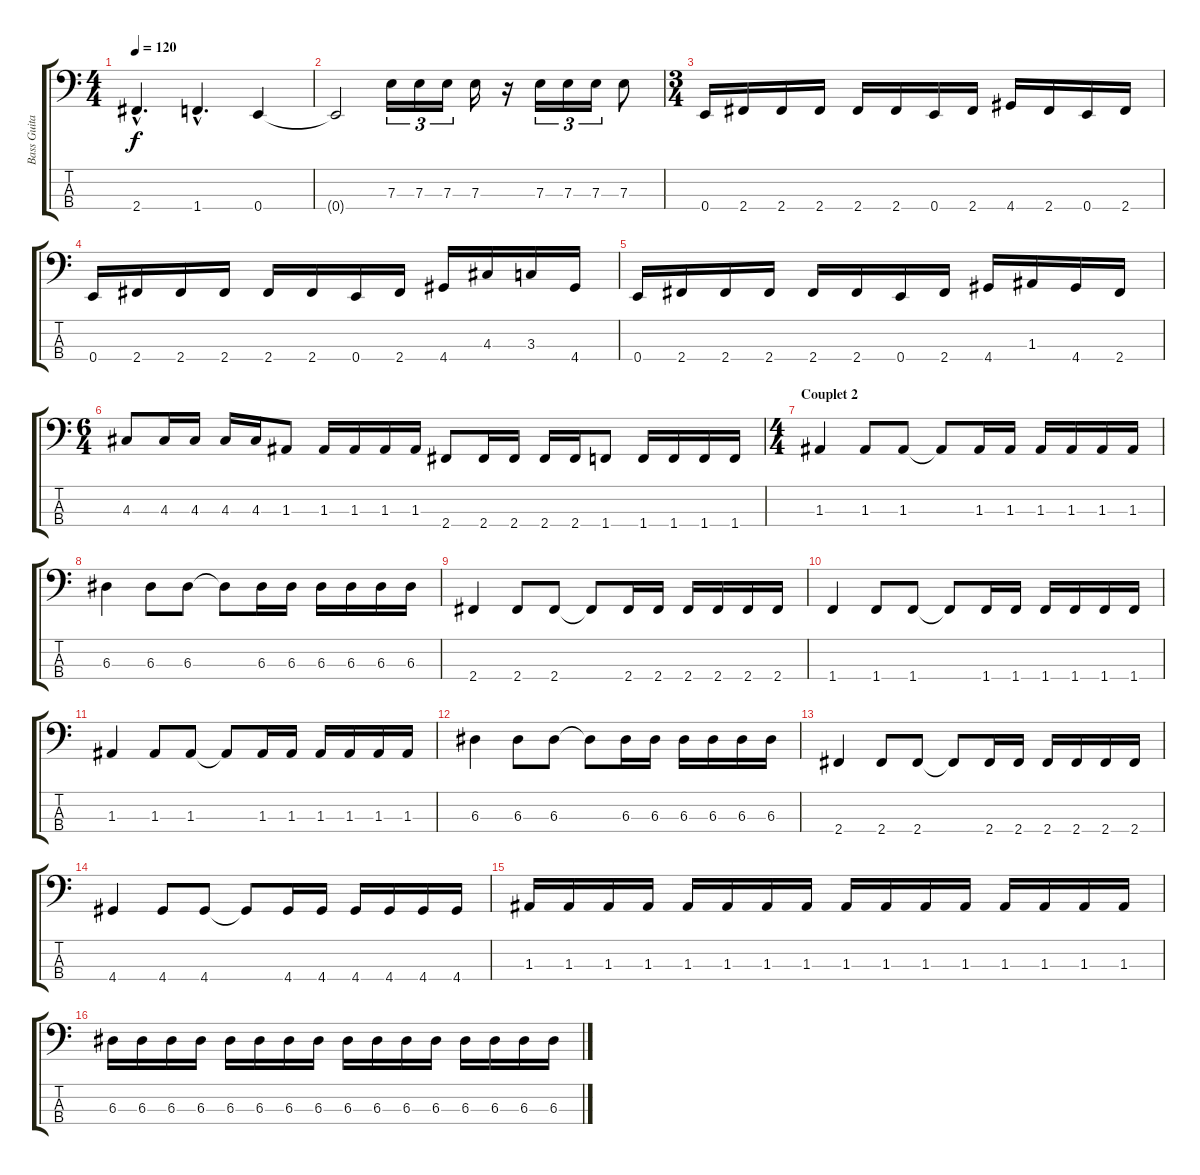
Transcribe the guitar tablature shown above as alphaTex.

\track ("Bass Guitar" "Bass Guita") {instrument electricbassfinger}
\staff {score tabs}
\tuning (G2 D2 A1 E1) {hide}
\ts (4 4)
\tempo 120
\clef f4
\ks c
2.4{hac}.4{d dy f} 1.4{hac}.4{d} 0.4.4 |
0.4{t}.2 7.3.16{tu (3 2)} 7.3.16{tu (3 2)} 7.3.16{tu (3 2)} 7.3.16 r.16 7.3.16{tu (3 2)} 7.3.16{tu (3 2)} 7.3.16{tu (3 2)} 7.3.8 |
\ts (3 4)
0.4.16 2.4.16 2.4.16 2.4.16 2.4.16 2.4.16 0.4.16 2.4.16 4.4.16 2.4.16 0.4.16 2.4.16 |
0.4.16 2.4.16 2.4.16 2.4.16 2.4.16 2.4.16 0.4.16 2.4.16 4.4.16 4.3.16 3.3.16 4.4.16 |
0.4.16 2.4.16 2.4.16 2.4.16 2.4.16 2.4.16 0.4.16 2.4.16 4.4.16 1.3.16 4.4.16 2.4.16 |
\ts (6 4)
4.3.8 4.3.16 4.3.16 4.3.16 4.3.16 1.3.8 1.3.16 1.3.16 1.3.16 1.3.16 2.4.8 2.4.16 2.4.16 2.4.16 2.4.16 1.4.8 1.4.16 1.4.16 1.4.16 1.4.16 |
\ts (4 4)
\section ("" "Couplet 2")
1.3.4 1.3.8 1.3.8 1.3{t}.8 1.3.16 1.3.16 1.3.16 1.3.16 1.3.16 1.3.16 |
6.3.4 6.3.8 6.3.8 6.3{t}.8 6.3.16 6.3.16 6.3.16 6.3.16 6.3.16 6.3.16 |
2.4.4 2.4.8 2.4.8 2.4{t}.8 2.4.16 2.4.16 2.4.16 2.4.16 2.4.16 2.4.16 |
1.4.4 1.4.8 1.4.8 1.4{t}.8 1.4.16 1.4.16 1.4.16 1.4.16 1.4.16 1.4.16 |
1.3.4 1.3.8 1.3.8 1.3{t}.8 1.3.16 1.3.16 1.3.16 1.3.16 1.3.16 1.3.16 |
6.3.4 6.3.8 6.3.8 6.3{t}.8 6.3.16 6.3.16 6.3.16 6.3.16 6.3.16 6.3.16 |
2.4.4 2.4.8 2.4.8 2.4{t}.8 2.4.16 2.4.16 2.4.16 2.4.16 2.4.16 2.4.16 |
4.4.4 4.4.8 4.4.8 4.4{t}.8 4.4.16 4.4.16 4.4.16 4.4.16 4.4.16 4.4.16 |
1.3.16 1.3.16 1.3.16 1.3.16 1.3.16 1.3.16 1.3.16 1.3.16 1.3.16 1.3.16 1.3.16 1.3.16 1.3.16 1.3.16 1.3.16 1.3.16 |
6.3.16 6.3.16 6.3.16 6.3.16 6.3.16 6.3.16 6.3.16 6.3.16 6.3.16 6.3.16 6.3.16 6.3.16 6.3.16 6.3.16 6.3.16 6.3.16
